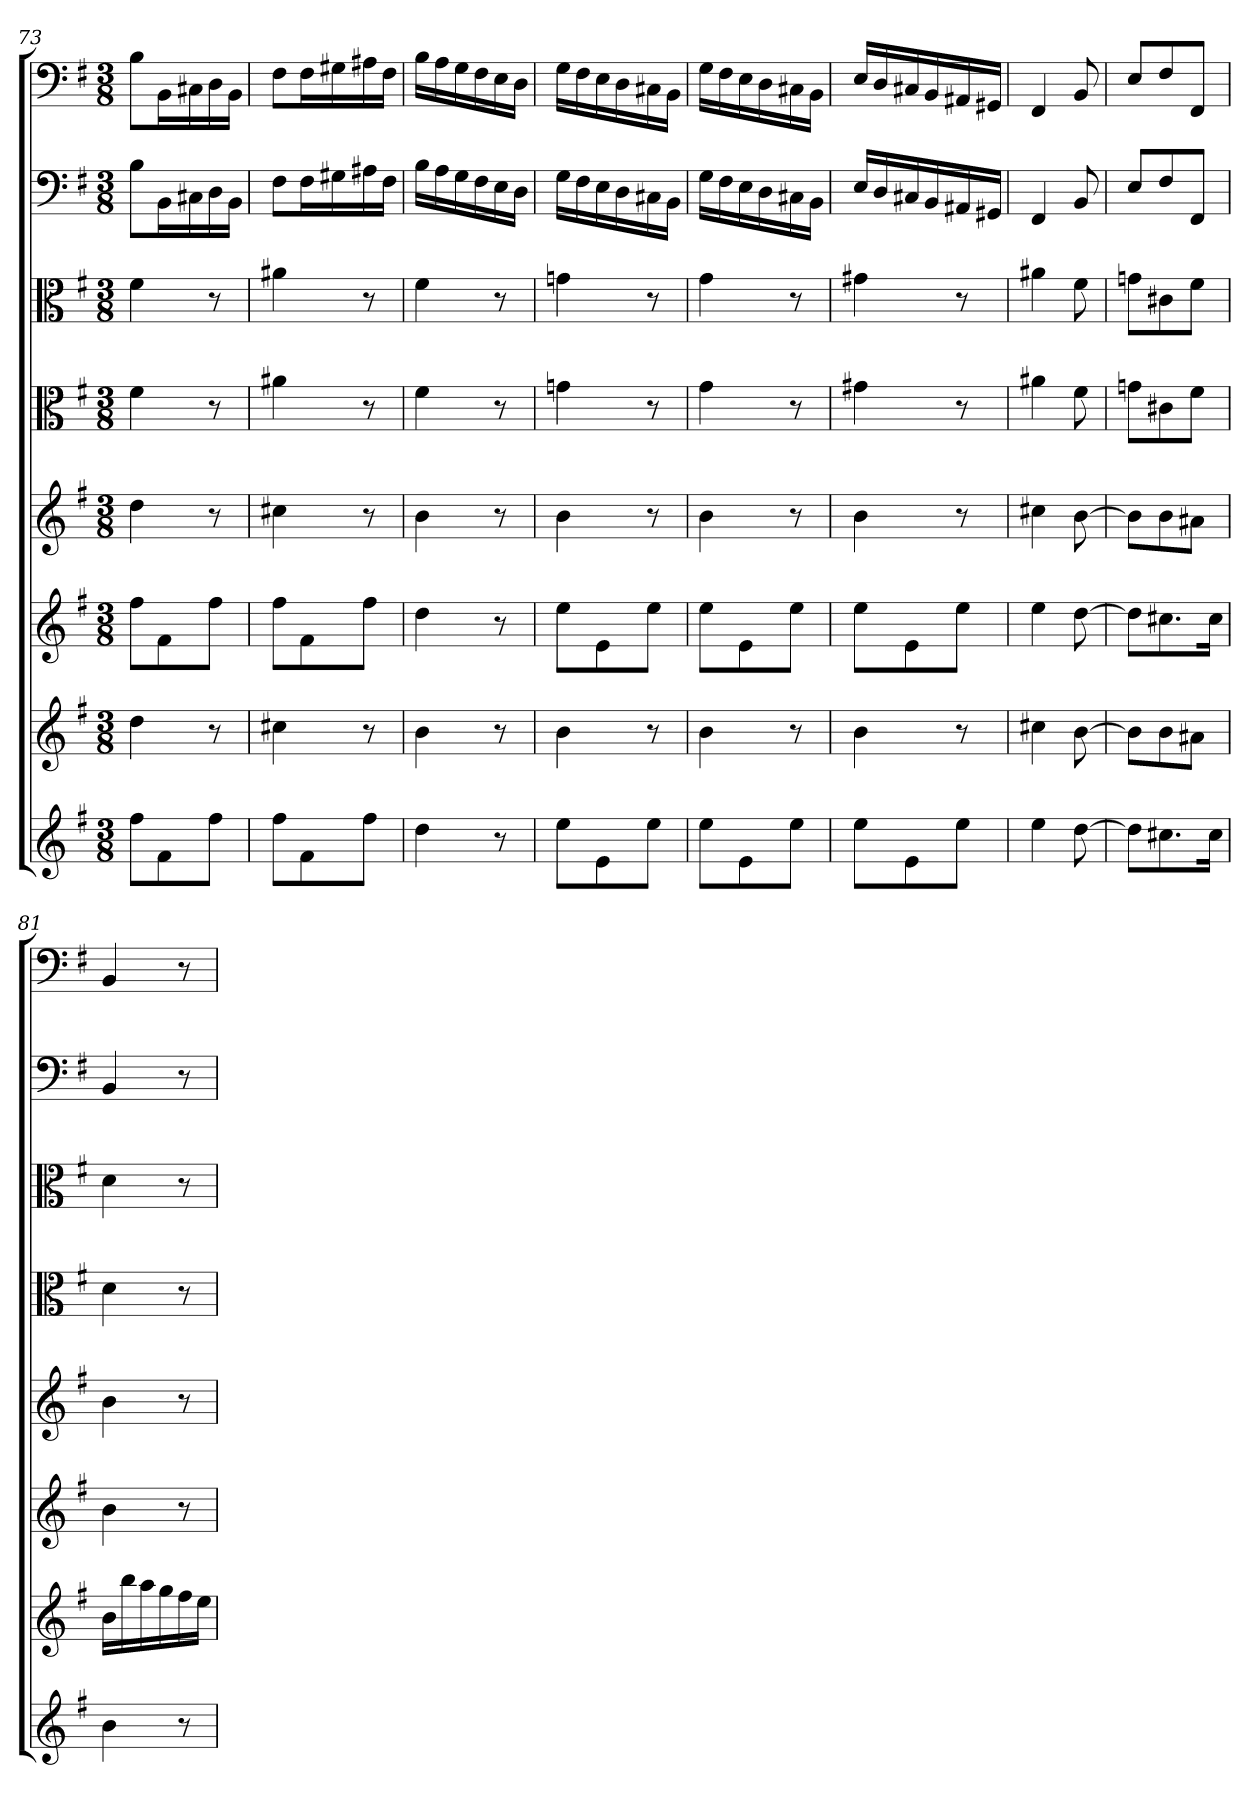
**kern	**kern	**kern	**kern	**kern	**kern	**kern	**kern
*part8	*part7	*part6	*part5	*part4	*part3	*part2	*part1
*staff8	*staff7	*staff6	*staff5	*staff4	*staff3	*staff2	*staff1
*clefG2	*clefG2	*clefG2	*clefG2	*clefC3	*clefC3	*clefF4	*clefF4
*k[f#]	*k[f#]	*k[f#]	*k[f#]	*k[f#]	*k[f#]	*k[f#]	*k[f#]
*e:	*e:	*e:	*e:	*e:	*e:	*e:	*e:
*M3/8	*M3/8	*M3/8	*M3/8	*M3/8	*M3/8	*M3/8	*M3/8
=73	=73	=73	=73	=73	=73	=73	=73
8ff#\L	4dd\	8ff#\L	4dd\	4f#\	4f#\	8B\L	8B\L
8f#\	.	8f#\	.	.	.	16BB\L	16BB\L
.	.	.	.	.	.	16C#X\	16C#X\
8ff#\J	8r	8ff#\J	8r	8r	8r	16D\	16D\
.	.	.	.	.	.	16BB\JJ	16BB\JJ
=74	=74	=74	=74	=74	=74	=74	=74
8ff#\L	4cc#X\	8ff#\L	4cc#X\	4a#X\	4a#X\	8F#\L	8F#\L
8f#\	.	8f#\	.	.	.	16F#\L	16F#\L
.	.	.	.	.	.	16G#X\	16G#X\
8ff#\J	8r	8ff#\J	8r	8r	8r	16A#X\	16A#X\
.	.	.	.	.	.	16F#\JJ	16F#\JJ
=75	=75	=75	=75	=75	=75	=75	=75
4dd\	4b\	4dd\	4b\	4f#\	4f#\	16B\LL	16B\LL
.	.	.	.	.	.	16A\	16A\
.	.	.	.	.	.	16G\	16G\
.	.	.	.	.	.	16F#\	16F#\
8r	8r	8r	8r	8r	8r	16E\	16E\
.	.	.	.	.	.	16D\JJ	16D\JJ
=76	=76	=76	=76	=76	=76	=76	=76
8ee\L	4b\	8ee\L	4b\	4gn\	4gn\	16G\LL	16G\LL
.	.	.	.	.	.	16F#\	16F#\
8e\	.	8e\	.	.	.	16E\	16E\
.	.	.	.	.	.	16D\	16D\
8ee\J	8r	8ee\J	8r	8r	8r	16C#X\	16C#X\
.	.	.	.	.	.	16BB\JJ	16BB\JJ
=77	=77	=77	=77	=77	=77	=77	=77
8ee\L	4b\	8ee\L	4b\	4g\	4g\	16G\LL	16G\LL
.	.	.	.	.	.	16F#\	16F#\
8e\	.	8e\	.	.	.	16E\	16E\
.	.	.	.	.	.	16D\	16D\
8ee\J	8r	8ee\J	8r	8r	8r	16C#X\	16C#X\
.	.	.	.	.	.	16BB\JJ	16BB\JJ
=78	=78	=78	=78	=78	=78	=78	=78
8ee\L	4b\	8ee\L	4b\	4g#X\	4g#X\	16E/LL	16E/LL
.	.	.	.	.	.	16D/	16D/
8e\	.	8e\	.	.	.	16C#X/	16C#X/
.	.	.	.	.	.	16BB/	16BB/
8ee\J	8r	8ee\J	8r	8r	8r	16AA#X/	16AA#X/
.	.	.	.	.	.	16GG#X/JJ	16GG#X/JJ
=79	=79	=79	=79	=79	=79	=79	=79
4ee\	4cc#X\	4ee\	4cc#X\	4a#X\	4a#X\	4FF#/	4FF#/
[8dd\	[8b\	[8dd\	[8b\	8f#\	8f#\	8BB/	8BB/
=80	=80	=80	=80	=80	=80	=80	=80
8dd\L]	8b\L]	8dd\L]	8b\L]	8gn\L	8gn\L	8E/L	8E/L
8.cc#X\	8b\	8.cc#X\	8b\	8c#X\	8c#X\	8F#/	8F#/
.	8a#X\J	.	8a#X\J	8f#\J	8f#\J	8FF#/J	8FF#/J
16cc#\Jk	.	16cc#\Jk	.	.	.	.	.
=81	=81	=81	=81	=81	=81	=81	=81
4b\	16b\LL	4b\	4b\	4d\	4d\	4BB/	4BB/
.	16bb\	.	.	.	.	.	.
.	16aa\	.	.	.	.	.	.
.	16gg\	.	.	.	.	.	.
8r	16ff#\	8r	8r	8r	8r	8r	8r
.	16ee\JJ	.	.	.	.	.	.
=	=	=	=	=	=	=	=
*-	*-	*-	*-	*-	*-	*-	*-
